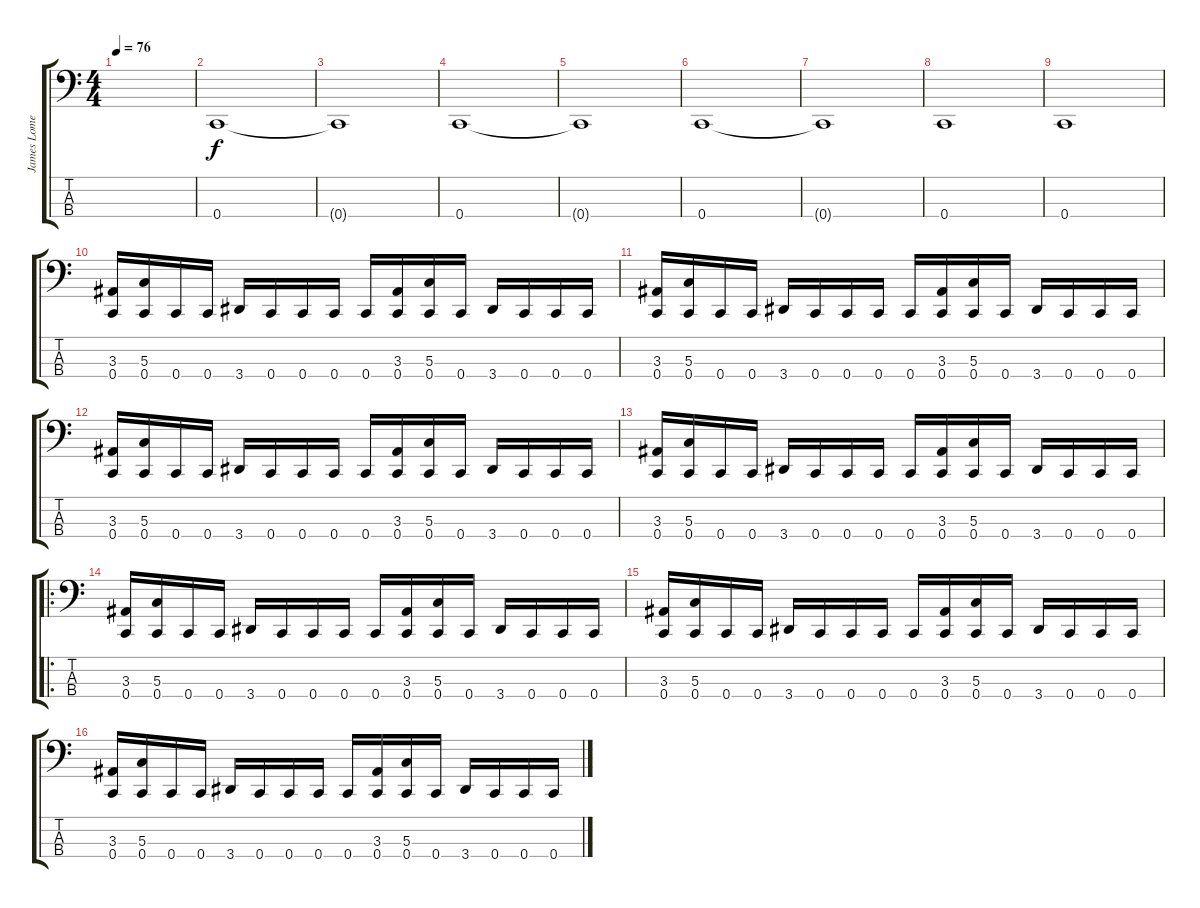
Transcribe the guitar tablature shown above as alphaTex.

\track ("James Lomenzo" "James Lome") {instrument electricbasspick}
\staff {score tabs}
\tuning (F2 C2 G1 C1) {hide}
\ts (4 4)
\tempo 76
\clef f4
\ks c
|
0.4.1 |
0.4{t}.1 |
0.4.1 |
0.4{t}.1 |
0.4.1 |
0.4{t}.1 |
0.4.1 |
0.4.1 |
(3.3 0.4).16 (5.3 0.4).16 0.4.16 0.4.16 3.4.16 0.4.16 0.4.16 0.4.16 0.4.16 (3.3 0.4).16 (5.3 0.4).16 0.4.16 3.4.16 0.4.16 0.4.16 0.4.16 |
(3.3 0.4).16 (5.3 0.4).16 0.4.16 0.4.16 3.4.16 0.4.16 0.4.16 0.4.16 0.4.16 (3.3 0.4).16 (5.3 0.4).16 0.4.16 3.4.16 0.4.16 0.4.16 0.4.16 |
(3.3 0.4).16 (5.3 0.4).16 0.4.16 0.4.16 3.4.16 0.4.16 0.4.16 0.4.16 0.4.16 (3.3 0.4).16 (5.3 0.4).16 0.4.16 3.4.16 0.4.16 0.4.16 0.4.16 |
(3.3 0.4).16 (5.3 0.4).16 0.4.16 0.4.16 3.4.16 0.4.16 0.4.16 0.4.16 0.4.16 (3.3 0.4).16 (5.3 0.4).16 0.4.16 3.4.16 0.4.16 0.4.16 0.4.16 |
\ro
(3.3 0.4).16 (5.3 0.4).16 0.4.16 0.4.16 3.4.16 0.4.16 0.4.16 0.4.16 0.4.16 (3.3 0.4).16 (5.3 0.4).16 0.4.16 3.4.16 0.4.16 0.4.16 0.4.16 |
(3.3 0.4).16 (5.3 0.4).16 0.4.16 0.4.16 3.4.16 0.4.16 0.4.16 0.4.16 0.4.16 (3.3 0.4).16 (5.3 0.4).16 0.4.16 3.4.16 0.4.16 0.4.16 0.4.16 |
(3.3 0.4).16 (5.3 0.4).16 0.4.16 0.4.16 3.4.16 0.4.16 0.4.16 0.4.16 0.4.16 (3.3 0.4).16 (5.3 0.4).16 0.4.16 3.4.16 0.4.16 0.4.16 0.4.16
